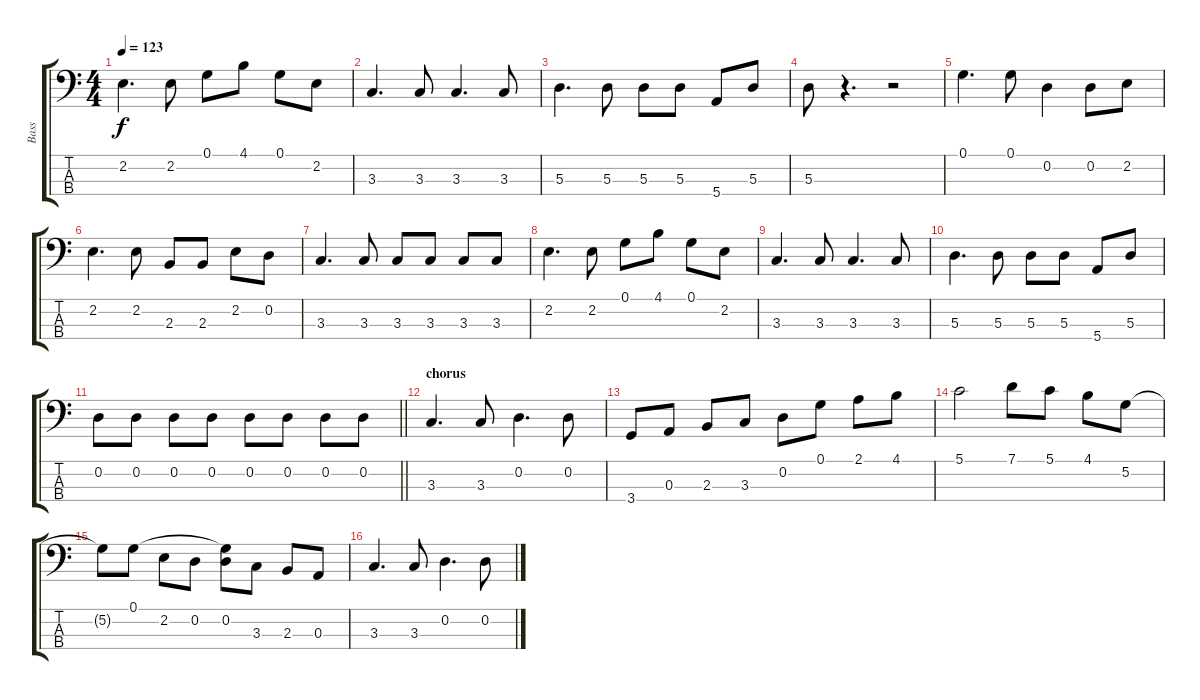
\track ("Bass" "Bass") {instrument electricbassfinger}
\staff {score tabs}
\tuning (G2 D2 A1 E1) {hide}
\ts (4 4)
\tempo 123
\clef f4
\ks c
2.2.4{d dy f} 2.2.8 0.1.8 4.1.8 0.1.8 2.2.8 |
3.3.4{d} 3.3.8 3.3.4{d} 3.3.8 |
5.3.4{d} 5.3.8 5.3.8 5.3.8 5.4.8 5.3.8 |
5.3.8 r.4{d} r.2 |
0.1.4{d} 0.1.8 0.2.4 0.2.8 2.2.8 |
2.2.4{d} 2.2.8 2.3.8 2.3.8 2.2.8 0.2.8 |
3.3.4{d} 3.3.8 3.3.8 3.3.8 3.3.8 3.3.8 |
2.2.4{d} 2.2.8 0.1.8 4.1.8 0.1.8 2.2.8 |
3.3.4{d} 3.3.8 3.3.4{d} 3.3.8 |
5.3.4{d} 5.3.8 5.3.8 5.3.8 5.4.8 5.3.8 |
\barLineRight lightlight
0.2.8 0.2.8 0.2.8 0.2.8 0.2.8 0.2.8 0.2.8 0.2.8 |
\section ("" "chorus")
3.3.4{d} 3.3.8 0.2.4{d} 0.2.8 |
3.4.8 0.3.8 2.3.8 3.3.8 0.2.8 0.1.8 2.1.8 4.1.8 |
5.1.2 7.1.8 5.1.8 4.1.8 5.2.8 |
5.2{t}.8 0.1.8 2.2.8 0.2.8 (0.1{t} 0.2).8 3.3.8 2.3.8 0.3.8 |
3.3.4{d} 3.3.8 0.2.4{d} 0.2.8
